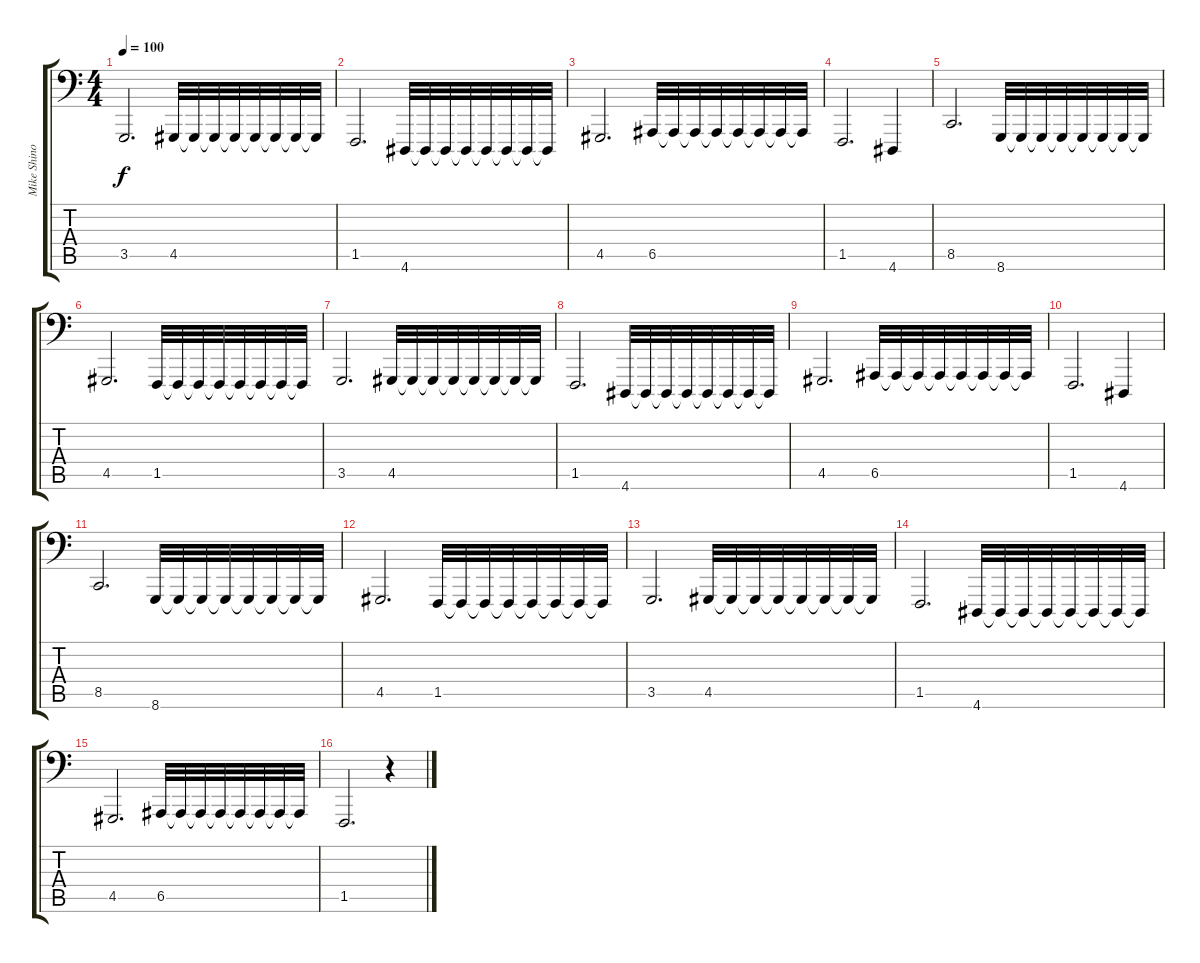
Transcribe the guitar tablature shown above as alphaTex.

\track ("Mike Shinoda - Piano (left hand)" "Mike Shino") {instrument acousticgrandpiano}
\staff {score tabs}
\tuning (C3 G2 D2 A1 E1 B0) {hide}
\ts (4 4)
\tempo 100
\clef f4
\ks c
3.5.2{d dy f} 4.5.32{volume 7} 4.5{t}.32{volume 8} 4.5{t}.32{volume 8} 4.5{t}.32{volume 9} 4.5{t}.32{volume 10} 4.5{t}.32{volume 11} 4.5{t}.32{volume 12} 4.5{t}.32{volume 13} |
1.5.2{d} 4.6.32{volume 7} 4.6{t}.32{volume 8} 4.6{t}.32{volume 8} 4.6{t}.32{volume 9} 4.6{t}.32{volume 10} 4.6{t}.32{volume 11} 4.6{t}.32{volume 12} 4.6{t}.32{volume 13} |
4.5.2{d} 6.5.32{volume 7} 6.5{t}.32{volume 8} 6.5{t}.32{volume 8} 6.5{t}.32{volume 9} 6.5{t}.32{volume 10} 6.5{t}.32{volume 11} 6.5{t}.32{volume 12} 6.5{t}.32{volume 13} |
1.5.2{d} 4.6.4 |
8.5.2{d} 8.6.32{volume 7} 8.6{t}.32{volume 8} 8.6{t}.32{volume 8} 8.6{t}.32{volume 9} 8.6{t}.32{volume 10} 8.6{t}.32{volume 11} 8.6{t}.32{volume 12} 8.6{t}.32{volume 13} |
4.5.2{d} 1.5.32{volume 7} 1.5{t}.32{volume 8} 1.5{t}.32{volume 8} 1.5{t}.32{volume 9} 1.5{t}.32{volume 10} 1.5{t}.32{volume 11} 1.5{t}.32{volume 12} 1.5{t}.32{volume 13} |
3.5.2{d} 4.5.32{volume 7} 4.5{t}.32{volume 8} 4.5{t}.32{volume 8} 4.5{t}.32{volume 9} 4.5{t}.32{volume 10} 4.5{t}.32{volume 11} 4.5{t}.32{volume 12} 4.5{t}.32{volume 13} |
1.5.2{d} 4.6.32{volume 7} 4.6{t}.32{volume 8} 4.6{t}.32{volume 8} 4.6{t}.32{volume 9} 4.6{t}.32{volume 10} 4.6{t}.32{volume 11} 4.6{t}.32{volume 12} 4.6{t}.32{volume 13} |
4.5.2{d} 6.5.32{volume 7} 6.5{t}.32{volume 8} 6.5{t}.32{volume 8} 6.5{t}.32{volume 9} 6.5{t}.32{volume 10} 6.5{t}.32{volume 11} 6.5{t}.32{volume 12} 6.5{t}.32{volume 13} |
1.5.2{d} 4.6.4 |
8.5.2{d} 8.6.32{volume 7} 8.6{t}.32{volume 8} 8.6{t}.32{volume 8} 8.6{t}.32{volume 9} 8.6{t}.32{volume 10} 8.6{t}.32{volume 11} 8.6{t}.32{volume 12} 8.6{t}.32{volume 13} |
4.5.2{d} 1.5.32{volume 7} 1.5{t}.32{volume 8} 1.5{t}.32{volume 8} 1.5{t}.32{volume 9} 1.5{t}.32{volume 10} 1.5{t}.32{volume 11} 1.5{t}.32{volume 12} 1.5{t}.32{volume 13} |
3.5.2{d} 4.5.32{volume 7} 4.5{t}.32{volume 8} 4.5{t}.32{volume 8} 4.5{t}.32{volume 9} 4.5{t}.32{volume 10} 4.5{t}.32{volume 11} 4.5{t}.32{volume 12} 4.5{t}.32{volume 13} |
1.5.2{d} 4.6.32{volume 7} 4.6{t}.32{volume 8} 4.6{t}.32{volume 8} 4.6{t}.32{volume 9} 4.6{t}.32{volume 10} 4.6{t}.32{volume 11} 4.6{t}.32{volume 12} 4.6{t}.32{volume 13} |
4.5.2{d} 6.5.32{volume 7} 6.5{t}.32{volume 8} 6.5{t}.32{volume 8} 6.5{t}.32{volume 9} 6.5{t}.32{volume 10} 6.5{t}.32{volume 11} 6.5{t}.32{volume 12} 6.5{t}.32{volume 13} |
1.5.2{d} r.4
